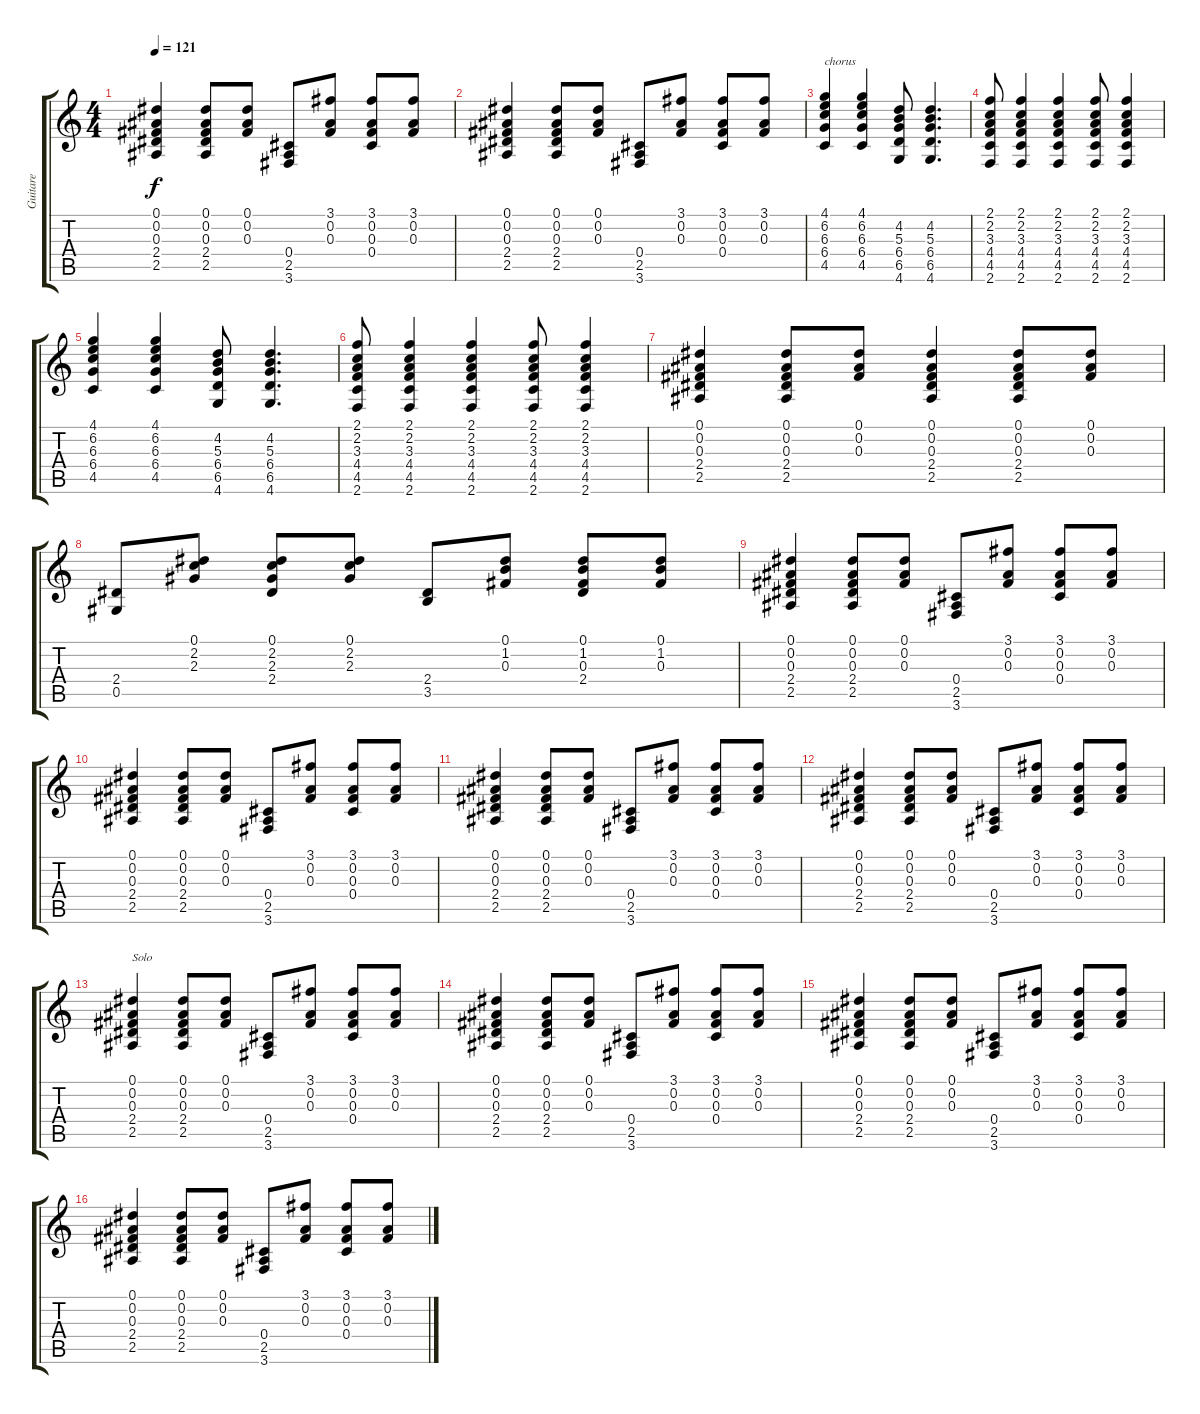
\track ("Guitare" "Guitare") {instrument acousticguitarsteel}
\staff {score tabs}
\tuning (Eb4 Bb3 Gb3 Db3 Ab2 Eb2) {hide}
\ts (4 4)
\tempo 121
\clef g2
\ks c
(0.1 0.2 0.3 2.4 2.5).4{dy f} (0.1 0.2 0.3 2.4 2.5).8 (0.1 0.2 0.3).8 (0.4 2.5 3.6).8 (3.1 0.2 0.3).8 (3.1 0.2 0.3 0.4).8 (3.1 0.2 0.3).8 |
(0.1 0.2 0.3 2.4 2.5).4 (0.1 0.2 0.3 2.4 2.5).8 (0.1 0.2 0.3).8 (0.4 2.5 3.6).8 (3.1 0.2 0.3).8 (3.1 0.2 0.3 0.4).8 (3.1 0.2 0.3).8 |
(4.1 6.2 6.3 6.4 4.5).4{txt "chorus"} (4.1 6.2 6.3 6.4 4.5).4 (4.2 5.3 6.4 6.5 4.6).8 (4.2 5.3 6.4 6.5 4.6).4{d} |
(2.1 2.2 3.3 4.4 4.5 2.6).8 (2.1 2.2 3.3 4.4 4.5 2.6).4 (2.1 2.2 3.3 4.4 4.5 2.6).4 (2.1 2.2 3.3 4.4 4.5 2.6).8 (2.1 2.2 3.3 4.4 4.5 2.6).4 |
(4.1 6.2 6.3 6.4 4.5).4 (4.1 6.2 6.3 6.4 4.5).4 (4.2 5.3 6.4 6.5 4.6).8 (4.2 5.3 6.4 6.5 4.6).4{d} |
(2.1 2.2 3.3 4.4 4.5 2.6).8 (2.1 2.2 3.3 4.4 4.5 2.6).4 (2.1 2.2 3.3 4.4 4.5 2.6).4 (2.1 2.2 3.3 4.4 4.5 2.6).8 (2.1 2.2 3.3 4.4 4.5 2.6).4 |
(0.1 0.2 0.3 2.4 2.5).4 (0.1 0.2 0.3 2.4 2.5).8 (0.1 0.2 0.3).8 (0.1 0.2 0.3 2.4 2.5).4 (0.1 0.2 0.3 2.4 2.5).8 (0.1 0.2 0.3).8 |
(2.4 0.5).8 (0.1 2.2 2.3).8 (0.1 2.2 2.3 2.4).8 (0.1 2.2 2.3).8 (2.4 3.5).8 (0.1 1.2 0.3).8 (0.1 1.2 0.3 2.4).8 (0.1 1.2 0.3).8 |
(0.1 0.2 0.3 2.4 2.5).4 (0.1 0.2 0.3 2.4 2.5).8 (0.1 0.2 0.3).8 (0.4 2.5 3.6).8 (3.1 0.2 0.3).8 (3.1 0.2 0.3 0.4).8 (3.1 0.2 0.3).8 |
(0.1 0.2 0.3 2.4 2.5).4 (0.1 0.2 0.3 2.4 2.5).8 (0.1 0.2 0.3).8 (0.4 2.5 3.6).8 (3.1 0.2 0.3).8 (3.1 0.2 0.3 0.4).8 (3.1 0.2 0.3).8 |
(0.1 0.2 0.3 2.4 2.5).4 (0.1 0.2 0.3 2.4 2.5).8 (0.1 0.2 0.3).8 (0.4 2.5 3.6).8 (3.1 0.2 0.3).8 (3.1 0.2 0.3 0.4).8 (3.1 0.2 0.3).8 |
(0.1 0.2 0.3 2.4 2.5).4 (0.1 0.2 0.3 2.4 2.5).8 (0.1 0.2 0.3).8 (0.4 2.5 3.6).8 (3.1 0.2 0.3).8 (3.1 0.2 0.3 0.4).8 (3.1 0.2 0.3).8 |
(0.1 0.2 0.3 2.4 2.5).4{txt "Solo"} (0.1 0.2 0.3 2.4 2.5).8 (0.1 0.2 0.3).8 (0.4 2.5 3.6).8 (3.1 0.2 0.3).8 (3.1 0.2 0.3 0.4).8 (3.1 0.2 0.3).8 |
(0.1 0.2 0.3 2.4 2.5).4 (0.1 0.2 0.3 2.4 2.5).8 (0.1 0.2 0.3).8 (0.4 2.5 3.6).8 (3.1 0.2 0.3).8 (3.1 0.2 0.3 0.4).8 (3.1 0.2 0.3).8 |
(0.1 0.2 0.3 2.4 2.5).4 (0.1 0.2 0.3 2.4 2.5).8 (0.1 0.2 0.3).8 (0.4 2.5 3.6).8 (3.1 0.2 0.3).8 (3.1 0.2 0.3 0.4).8 (3.1 0.2 0.3).8 |
(0.1 0.2 0.3 2.4 2.5).4 (0.1 0.2 0.3 2.4 2.5).8 (0.1 0.2 0.3).8 (0.4 2.5 3.6).8 (3.1 0.2 0.3).8 (3.1 0.2 0.3 0.4).8 (3.1 0.2 0.3).8
